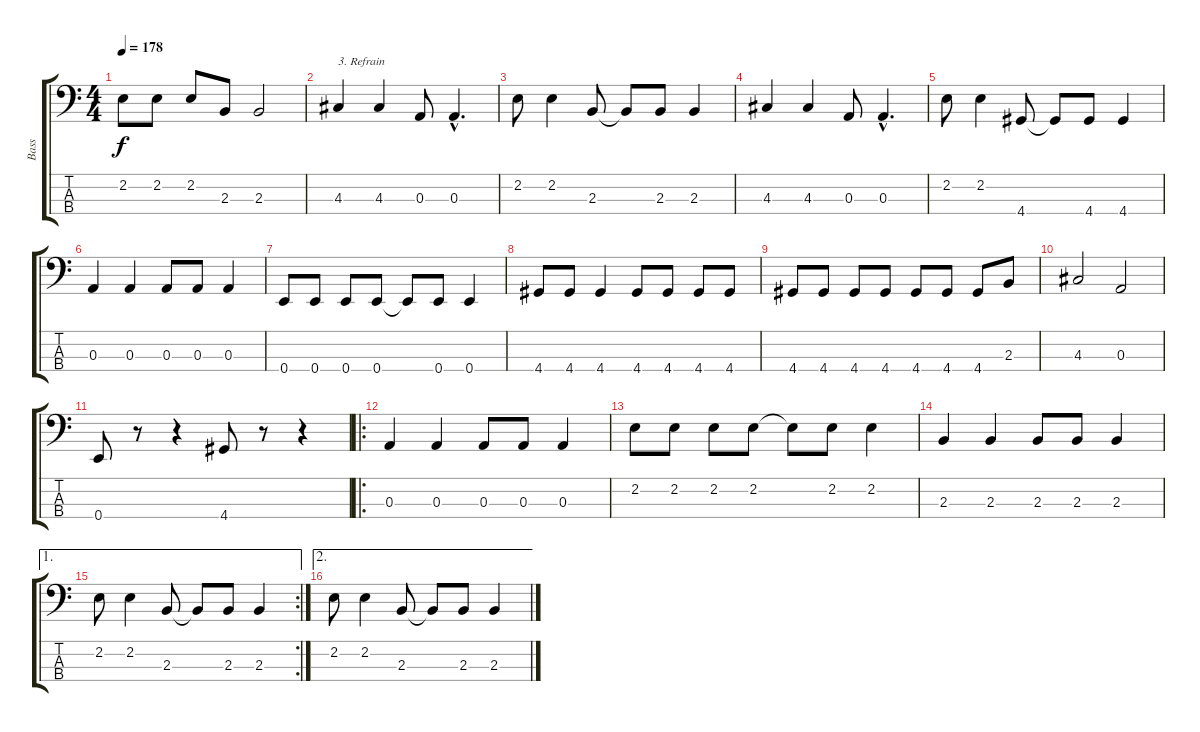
\track ("Bass" "Bass") {instrument electricbasspick}
\staff {score tabs}
\tuning (G2 D2 A1 E1) {hide}
\ts (4 4)
\tempo 178
\clef f4
\ks c
2.2.8{dy f} 2.2.8 2.2.8 2.3.8 2.3.2 |
4.3.4{txt "3. Refrain"} 4.3.4 0.3.8 0.3{hac}.4{d} |
2.2.8 2.2.4 2.3.8 2.3{t}.8 2.3.8 2.3.4 |
4.3.4 4.3.4 0.3.8 0.3{hac}.4{d} |
2.2.8 2.2.4 4.4.8 4.4{t}.8 4.4.8 4.4.4 |
0.3.4 0.3.4 0.3.8 0.3.8 0.3.4 |
0.4.8 0.4.8 0.4.8 0.4.8 0.4{t}.8 0.4.8 0.4.4 |
4.4.8 4.4.8 4.4.4 4.4.8 4.4.8 4.4.8 4.4.8 |
4.4.8 4.4.8 4.4.8 4.4.8 4.4.8 4.4.8 4.4.8 2.3.8 |
4.3.2 0.3.2 |
0.4.8 r.8 r.4 4.4.8 r.8 r.4 |
\ro
0.3.4 0.3.4 0.3.8 0.3.8 0.3.4 |
2.2.8 2.2.8 2.2.8 2.2.8 2.2{t}.8 2.2.8 2.2.4 |
2.3.4 2.3.4 2.3.8 2.3.8 2.3.4 |
\ae 1
\rc 2
2.2.8 2.2.4 2.3.8 2.3{t}.8 2.3.8 2.3.4 |
\ae 2
2.2.8 2.2.4 2.3.8 2.3{t}.8 2.3.8 2.3.4
